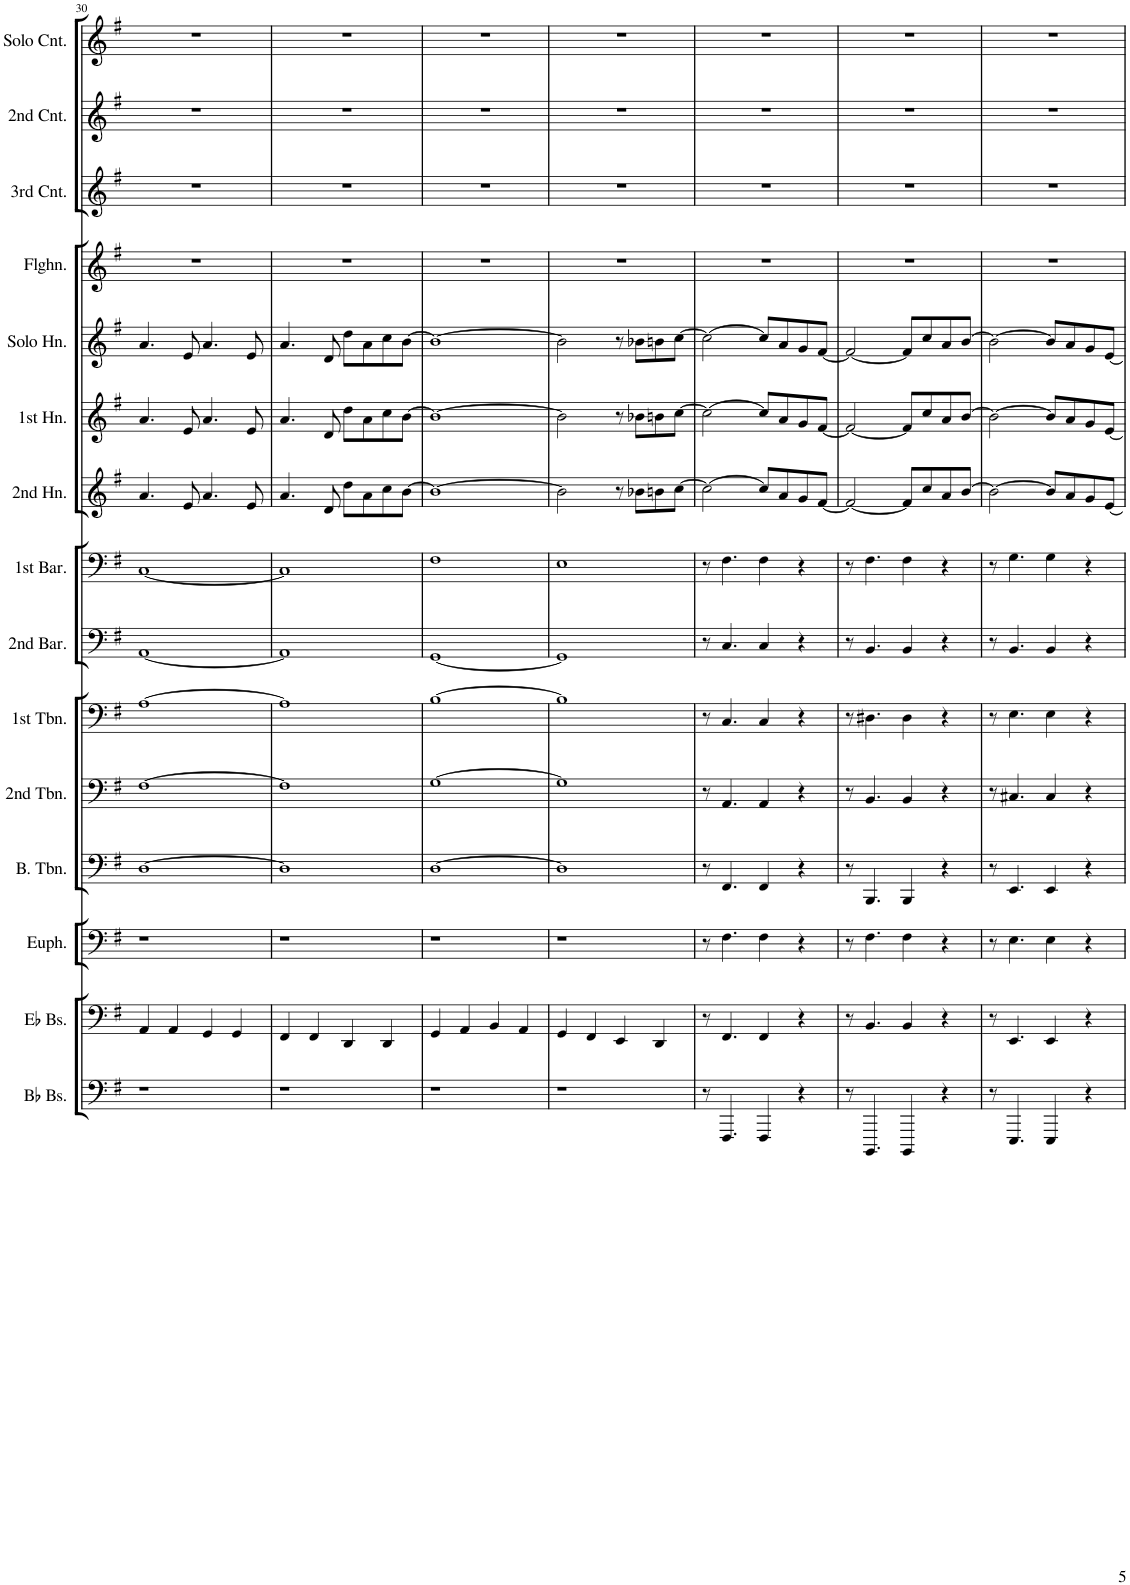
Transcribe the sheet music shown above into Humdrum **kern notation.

**kern	**kern	**kern	**kern	**kern	**kern	**kern	**kern	**kern	**kern	**kern	**kern	**kern	**kern	**kern
*part15	*part14	*part13	*part12	*part11	*part10	*part9	*part8	*part7	*part6	*part5	*part4	*part3	*part2	*part1
*staff15	*staff14	*staff13	*staff12	*staff11	*staff10	*staff9	*staff8	*staff7	*staff6	*staff5	*staff4	*staff3	*staff2	*staff1
*I"Bb Bass	*I"Eb Bass	*I"Euphonium	*I"Bass Trombone	*I"2nd Trombone	*I"1st Trombone	*I"2nd Baritone	*I"1st Baritone	*I"2nd Horn	*I"1st Horn	*I"Solo Horn	*I"Flugelhorn	*I"3rd Cornet	*I"2nd Cornet	*I"Solo Cornet
*I'Bb Bs.	*I'Eb Bs.	*I'Euph.	*I'B. Tbn.	*I'2nd Tbn.	*I'1st Tbn.	*I'2nd Bar.	*I'1st Bar.	*I'2nd Hn.	*I'1st Hn.	*I'Solo Hn.	*I'Flghn.	*I'3rd Cnt.	*I'2nd Cnt.	*I'Solo Cnt.
!!LO:PB:g=z
*clefF4	*clefF4	*clefF4	*clefF4	*clefF4	*clefF4	*clefF4	*clefF4	*clefG2	*clefG2	*clefG2	*clefG2	*clefG2	*clefG2	*clefG2
*	*	*	*	*	*	*Trd4c7	*Trd4c7	*Trd4c7	*Trd4c7	*Trd4c7	*Trd1c2	*Trd1c2	*Trd1c2	*Trd1c2
*k[f#]	*k[f#]	*k[f#]	*k[f#]	*k[f#]	*k[f#]	*k[f#]	*k[f#]	*k[f#]	*k[f#]	*k[f#]	*k[f#]	*k[f#]	*k[f#]	*k[f#]
*M4/4	*M4/4	*M4/4	*M4/4	*M4/4	*M4/4	*M4/4	*M4/4	*M4/4	*M4/4	*M4/4	*M4/4	*M4/4	*M4/4	*M4/4
=30	=30	=30	=30	=30	=30	=30	=30	=30	=30	=30	=30	=30	=30	=30
1r	4AA/	1r	[1D	[1F#	[1A	[1AA	[1C	4.a/	4.a/	4.a/	1r	1r	1r	1r
.	4AA/	.	.	.	.	.	.	.	.	.	.	.	.	.
.	.	.	.	.	.	.	.	8e/	8e/	8e/	.	.	.	.
.	4GG/	.	.	.	.	.	.	4.a/	4.a/	4.a/	.	.	.	.
.	4GG/	.	.	.	.	.	.	.	.	.	.	.	.	.
.	.	.	.	.	.	.	.	8e/	8e/	8e/	.	.	.	.
=31	=31	=31	=31	=31	=31	=31	=31	=31	=31	=31	=31	=31	=31	=31
1r	4FF#/	1r	1D]	1F#]	1A]	1AA]	1C]	4.a/	4.a/	4.a/	1r	1r	1r	1r
.	4FF#/	.	.	.	.	.	.	.	.	.	.	.	.	.
.	.	.	.	.	.	.	.	8d/	8d/	8d/	.	.	.	.
.	4DD/	.	.	.	.	.	.	8dd\L	8dd\L	8dd\L	.	.	.	.
.	.	.	.	.	.	.	.	8a\	8a\	8a\	.	.	.	.
.	4DD/	.	.	.	.	.	.	8cc\	8cc\	8cc\	.	.	.	.
.	.	.	.	.	.	.	.	[8b\J	[8b\J	[8b\J	.	.	.	.
=32	=32	=32	=32	=32	=32	=32	=32	=32	=32	=32	=32	=32	=32	=32
1r	4GG/	1r	[1D	[1G	[1B	[1GG	1F#	1b_	1b_	1b_	1r	1r	1r	1r
.	4AA/	.	.	.	.	.	.	.	.	.	.	.	.	.
.	4BB/	.	.	.	.	.	.	.	.	.	.	.	.	.
.	4AA/	.	.	.	.	.	.	.	.	.	.	.	.	.
=33	=33	=33	=33	=33	=33	=33	=33	=33	=33	=33	=33	=33	=33	=33
1r	4GG/	1r	1D]	1G]	1B]	1GG]	1E	2b\]	2b\]	2b\]	1r	1r	1r	1r
.	4FF#/	.	.	.	.	.	.	.	.	.	.	.	.	.
.	4EE/	.	.	.	.	.	.	8r	8r	8r	.	.	.	.
.	.	.	.	.	.	.	.	8b-X\L	8b-X\L	8b-X\L	.	.	.	.
.	4DD/	.	.	.	.	.	.	8bn\	8bn\	8bn\	.	.	.	.
.	.	.	.	.	.	.	.	[8cc\J	[8cc\J	[8cc\J	.	.	.	.
=34	=34	=34	=34	=34	=34	=34	=34	=34	=34	=34	=34	=34	=34	=34
8r	8r	8r	8r	8r	8r	8r	8r	2cc\_	2cc\_	2cc\_	1r	1r	1r	1r
4.FFF#/	4.FF#/	4.F#\	4.FF#/	4.AA/	4.C/	4.C/	4.F#\	.	.	.	.	.	.	.
4FFF#/	4FF#/	4F#\	4FF#/	4AA/	4C/	4C/	4F#\	8cc/L]	8cc/L]	8cc/L]	.	.	.	.
.	.	.	.	.	.	.	.	8a/	8a/	8a/	.	.	.	.
4r	4r	4r	4r	4r	4r	4r	4r	8g/	8g/	8g/	.	.	.	.
.	.	.	.	.	.	.	.	[8f#/J	[8f#/J	[8f#/J	.	.	.	.
=35	=35	=35	=35	=35	=35	=35	=35	=35	=35	=35	=35	=35	=35	=35
8r	8r	8r	8r	8r	8r	8r	8r	2f#/_	2f#/_	2f#/_	1r	1r	1r	1r
4.BBBB/	4.BB/	4.F#\	4.BBB/	4.BB/	4.D#X\	4.BB/	4.F#\	.	.	.	.	.	.	.
4BBBB/	4BB/	4F#\	4BBB/	4BB/	4D#\	4BB/	4F#\	8f#/L]	8f#/L]	8f#/L]	.	.	.	.
.	.	.	.	.	.	.	.	8cc/	8cc/	8cc/	.	.	.	.
4r	4r	4r	4r	4r	4r	4r	4r	8a/	8a/	8a/	.	.	.	.
.	.	.	.	.	.	.	.	[8b/J	[8b/J	[8b/J	.	.	.	.
=36	=36	=36	=36	=36	=36	=36	=36	=36	=36	=36	=36	=36	=36	=36
8r	8r	8r	8r	8r	8r	8r	8r	2b\_	2b\_	2b\_	1r	1r	1r	1r
4.EEE/	4.EE/	4.E\	4.EE/	4.C#X/	4.E\	4.BB/	4.G\	.	.	.	.	.	.	.
4EEE/	4EE/	4E\	4EE/	4C#/	4E\	4BB/	4G\	8b/L]	8b/L]	8b/L]	.	.	.	.
.	.	.	.	.	.	.	.	8a/	8a/	8a/	.	.	.	.
4r	4r	4r	4r	4r	4r	4r	4r	8g/	8g/	8g/	.	.	.	.
.	.	.	.	.	.	.	.	[8e/J	[8e/J	[8e/J	.	.	.	.
=	=	=	=	=	=	=	=	=	=	=	=	=	=	=
*-	*-	*-	*-	*-	*-	*-	*-	*-	*-	*-	*-	*-	*-	*-
